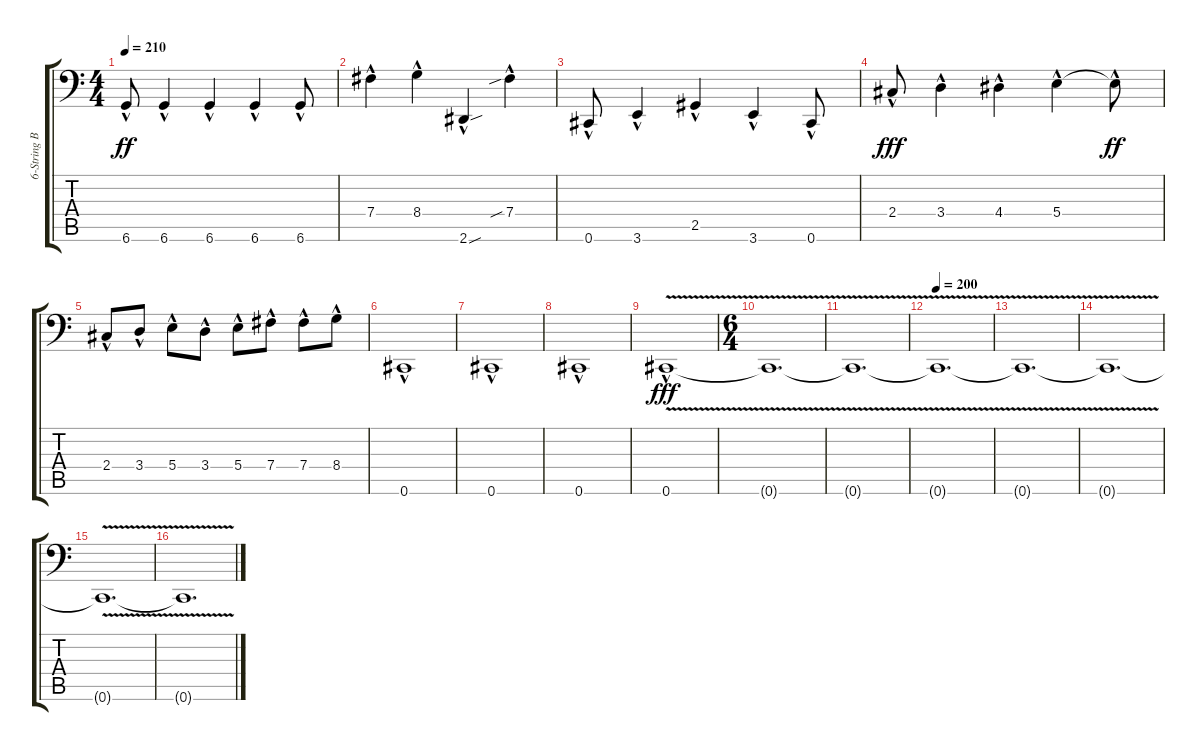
\track ("6-String Bass" "6-String B") {instrument electricbassfinger}
\staff {score tabs}
\tuning (Db3 Ab2 E2 B1 Gb1 Db1) {hide}
\ts (4 4)
\tempo 210
\clef f4
\ks c
6.6{hac}.8{dy ff} 6.6{hac}.4 6.6{hac}.4 6.6{hac}.4 6.6{hac}.8 |
7.4{hac}.4 8.4{hac}.4 2.6{sou hac}.4 7.4{sib hac}.4 |
0.6{hac}.8 3.6{hac}.4 2.5{hac}.4 3.6{hac}.4 0.6{hac}.8 |
2.4{hac}.8{dy fff} 3.4{hac}.4 4.4{hac}.4 5.4{hac}.4 5.4{hac t}.8{dy ff} |
2.4{hac}.8 3.4{hac}.8 5.4{hac}.8 3.4{hac}.8 5.4{hac}.8 7.4{hac}.8 7.4{hac}.8 8.4{hac}.8 |
0.6{hac}.1 |
0.6{hac}.1 |
0.6{hac}.1 |
0.6{v hac}.1{dy fff} |
\ts (6 4)
0.6{v t}.1{d} |
0.6{v t}.1{d} |
\tempo 200
0.6{v t}.1{d} |
0.6{v t}.1{d} |
0.6{v t}.1{d} |
0.6{v t}.1{d} |
0.6{v t}.1{d}
